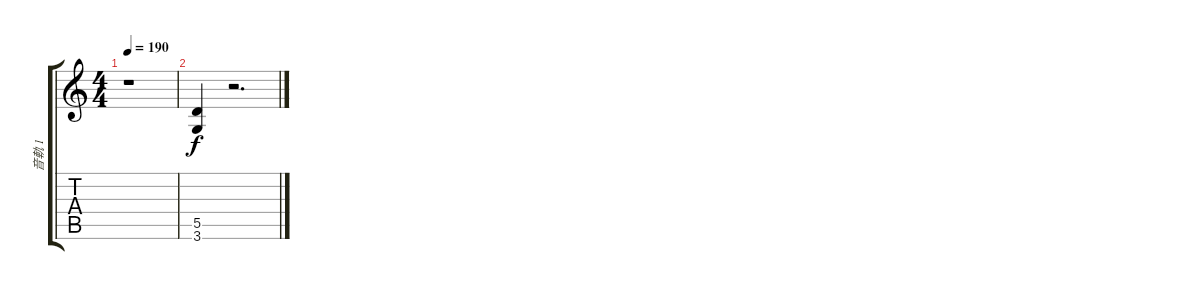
\track ("音軌 1" "音軌 1") {instrument overdrivenguitar}
\staff {score tabs}
\tuning (E4 B3 G3 D3 A2 E2) {hide}
\ts (4 4)
\tempo 190
\clef g2
\ks c
r.1{dy f} |
(5.5 3.6).4 r.2{d}
